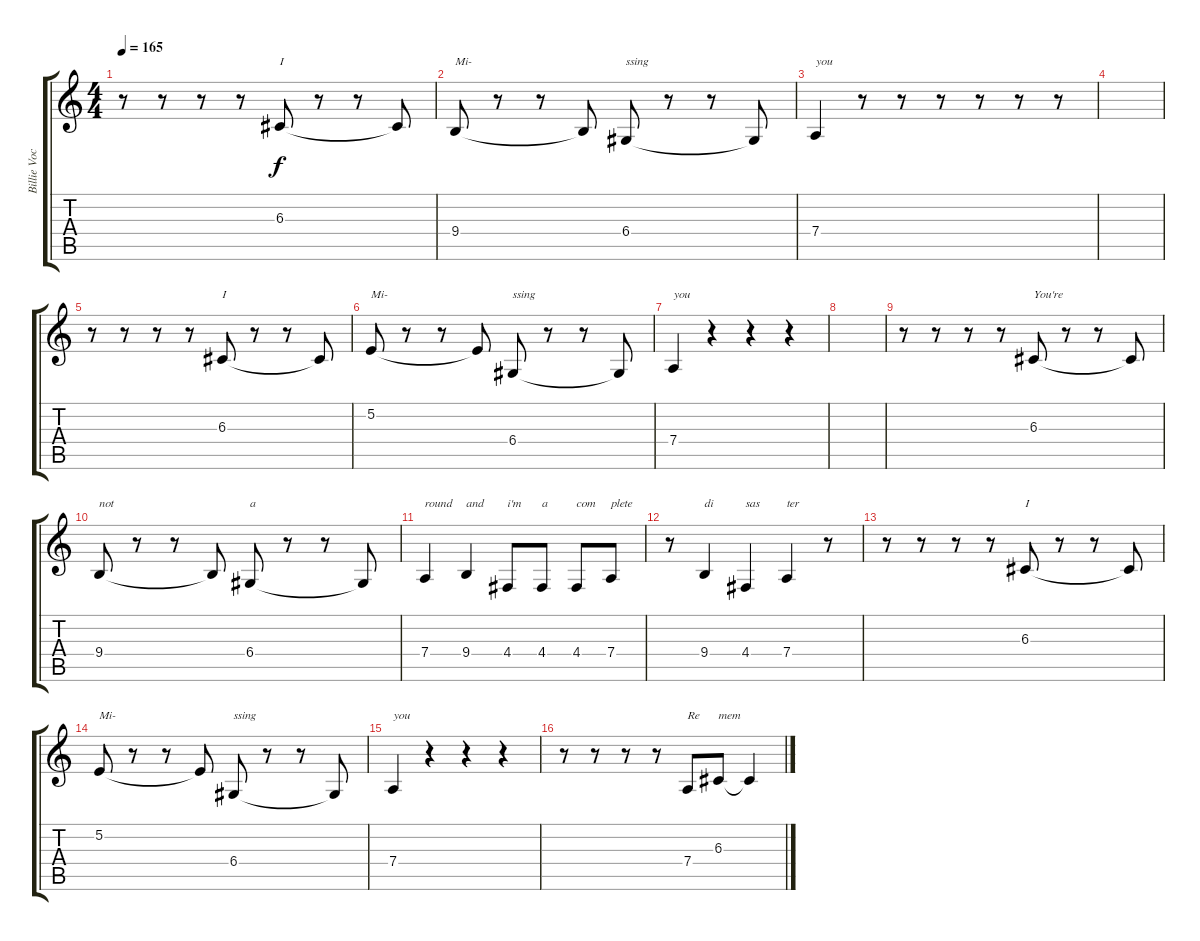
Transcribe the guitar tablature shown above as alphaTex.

\track ("Billie Vocals" "Billie Voc") {instrument tenorsax}
\staff {score tabs}
\tuning (E4 B3 G3 D3 A2 E2) {hide}
\ts (4 4)
\tempo 165
\clef g2
\ks c
r.8{dy f} r.8 r.8 r.8 6.3.8{txt "I"} r.8 r.8 6.3{t}.8 |
9.4.8{txt "Mi-"} r.8 r.8 9.4{t}.8 6.4.8{txt "ssing"} r.8 r.8 6.4{t}.8 |
7.4.4{txt "you"} r.8 r.8 r.8 r.8 r.8 r.8 |
|
r.8 r.8 r.8 r.8 6.3.8{txt "I"} r.8 r.8 6.3{t}.8 |
5.2.8{txt "Mi-"} r.8 r.8 5.2{t}.8 6.4.8{txt "ssing"} r.8 r.8 6.4{t}.8 |
7.4.4{txt "you"} r.4 r.4 r.4 |
|
r.8 r.8 r.8 r.8 6.3.8{txt "You're"} r.8 r.8 6.3{t}.8 |
9.4.8{txt "not"} r.8 r.8 9.4{t}.8 6.4.8{txt "a"} r.8 r.8 6.4{t}.8 |
7.4.4{txt "round"} 9.4.4{txt "and"} 4.4.8{txt "i'm"} 4.4.8{txt "a"} 4.4.8{txt "com"} 7.4.8{txt "plete"} |
r.8 9.4.4{txt "di"} 4.4.4{txt "sas"} 7.4.4{txt "ter"} r.8 |
r.8 r.8 r.8 r.8 6.3.8{txt "I"} r.8 r.8 6.3{t}.8 |
5.2.8{txt "Mi-"} r.8 r.8 5.2{t}.8 6.4.8{txt "ssing"} r.8 r.8 6.4{t}.8 |
7.4.4{txt "you"} r.4 r.4 r.4 |
r.8 r.8 r.8 r.8 7.4.8{txt "Re"} 6.3.8{txt "mem"} 6.3{t}.4
